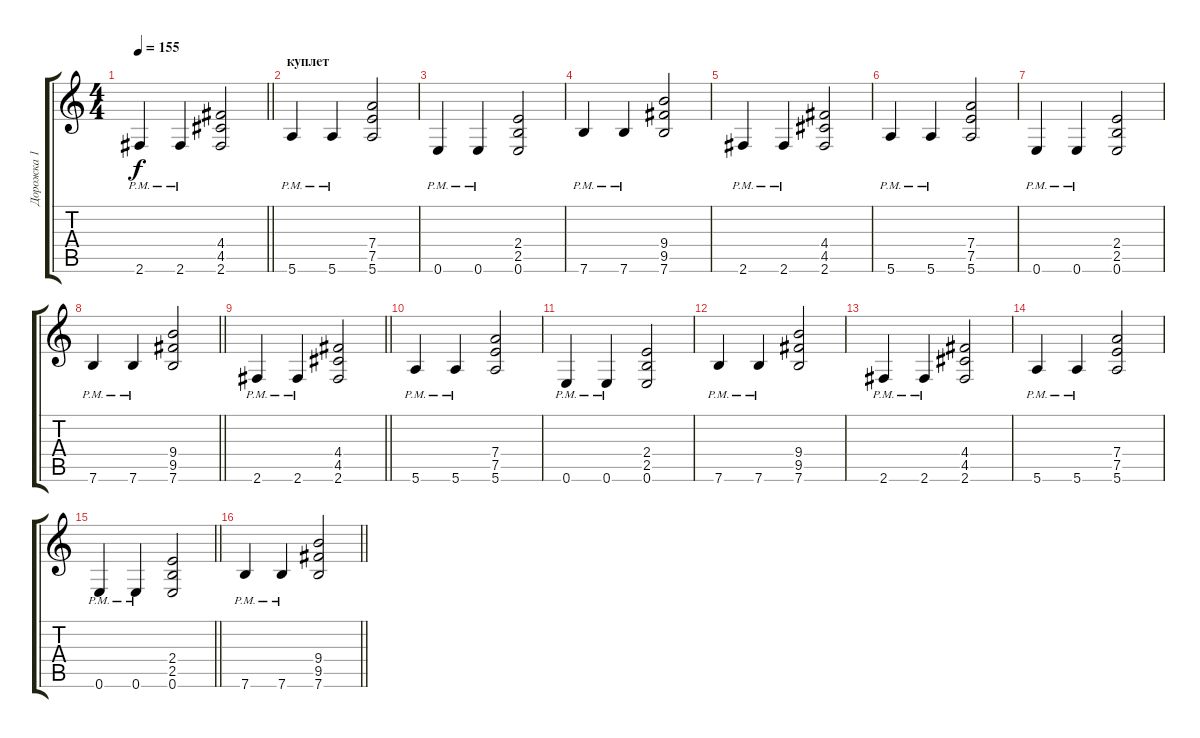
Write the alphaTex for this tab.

\track ("Дорожка 1" "Дорожка 1") {instrument acousticguitarnylon}
\staff {score tabs}
\tuning (E4 B3 G3 D3 A2 E2) {hide}
\ts (4 4)
\tempo 155
\clef g2
\barLineRight lightlight
\ks c
2.6{pm}.4{dy f} 2.6{pm}.4 (4.4 4.5 2.6).2 |
\section ("" "куплет")
5.6{pm}.4{volume 16 instrument distortionguitar} 5.6{pm}.4 (7.4 7.5 5.6).2 |
0.6{pm}.4 0.6{pm}.4 (2.4 2.5 0.6).2 |
7.6{pm}.4 7.6{pm}.4 (9.4 9.5 7.6).2 |
2.6{pm}.4 2.6{pm}.4 (4.4 4.5 2.6).2 |
5.6{pm}.4{volume 16 instrument distortionguitar} 5.6{pm}.4 (7.4 7.5 5.6).2 |
0.6{pm}.4 0.6{pm}.4 (2.4 2.5 0.6).2 |
\barLineRight lightlight
7.6{pm}.4 7.6{pm}.4 (9.4 9.5 7.6).2 |
\barLineRight lightlight
2.6{pm}.4 2.6{pm}.4 (4.4 4.5 2.6).2 |
5.6{pm}.4{volume 16 instrument distortionguitar} 5.6{pm}.4 (7.4 7.5 5.6).2 |
0.6{pm}.4 0.6{pm}.4 (2.4 2.5 0.6).2 |
7.6{pm}.4 7.6{pm}.4 (9.4 9.5 7.6).2 |
2.6{pm}.4 2.6{pm}.4 (4.4 4.5 2.6).2 |
5.6{pm}.4{volume 16 instrument distortionguitar} 5.6{pm}.4 (7.4 7.5 5.6).2 |
\barLineRight lightlight
0.6{pm}.4 0.6{pm}.4 (2.4 2.5 0.6).2 |
\barLineRight lightlight
7.6{pm}.4 7.6{pm}.4 (9.4 9.5 7.6).2
